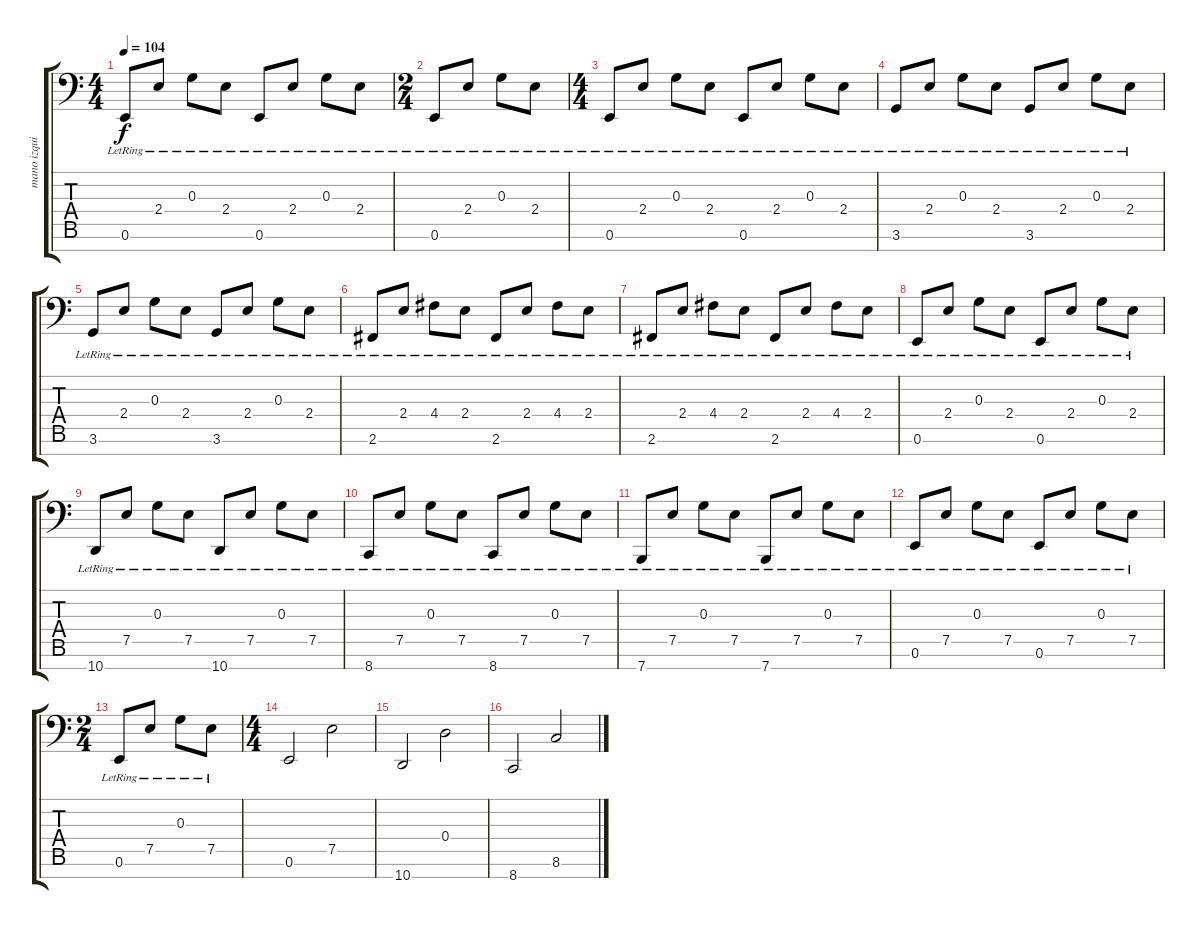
\track ("mano izquierda" "mano izqui") {instrument acousticgrandpiano}
\staff {score tabs}
\tuning (E4 B3 G3 D3 A2 E2 E1) {hide}
\ts (4 4)
\tempo 104
\clef f4
\ks c
0.6{lr}.8{dy f} 2.4{lr}.8 0.3{lr}.8 2.4{lr}.8 0.6{lr}.8 2.4{lr}.8 0.3{lr}.8 2.4{lr}.8 |
\ts (2 4)
0.6{lr}.8 2.4{lr}.8 0.3{lr}.8 2.4{lr}.8 |
\ts (4 4)
0.6{lr}.8 2.4{lr}.8 0.3{lr}.8 2.4{lr}.8 0.6{lr}.8 2.4{lr}.8 0.3{lr}.8 2.4{lr}.8 |
3.6{lr}.8 2.4{lr}.8 0.3{lr}.8 2.4{lr}.8 3.6{lr}.8 2.4{lr}.8 0.3{lr}.8 2.4{lr}.8 |
3.6{lr}.8 2.4{lr}.8 0.3{lr}.8 2.4{lr}.8 3.6{lr}.8 2.4{lr}.8 0.3{lr}.8 2.4{lr}.8 |
2.6{lr}.8 2.4{lr}.8 4.4{lr}.8 2.4{lr}.8 2.6{lr}.8 2.4{lr}.8 4.4{lr}.8 2.4{lr}.8 |
2.6{lr}.8 2.4{lr}.8 4.4{lr}.8 2.4{lr}.8 2.6{lr}.8 2.4{lr}.8 4.4{lr}.8 2.4{lr}.8 |
0.6{lr}.8 2.4{lr}.8 0.3{lr}.8 2.4{lr}.8 0.6{lr}.8 2.4{lr}.8 0.3{lr}.8 2.4{lr}.8 |
10.7{lr}.8 7.5{lr}.8 0.3{lr}.8 7.5{lr}.8 10.7{lr}.8 7.5{lr}.8 0.3{lr}.8 7.5{lr}.8 |
8.7{lr}.8 7.5{lr}.8 0.3{lr}.8 7.5{lr}.8 8.7{lr}.8 7.5{lr}.8 0.3{lr}.8 7.5{lr}.8 |
7.7{lr}.8 7.5{lr}.8 0.3{lr}.8 7.5{lr}.8 7.7{lr}.8 7.5{lr}.8 0.3{lr}.8 7.5{lr}.8 |
0.6{lr}.8 7.5{lr}.8 0.3{lr}.8 7.5{lr}.8 0.6{lr}.8 7.5{lr}.8 0.3{lr}.8 7.5{lr}.8 |
\ts (2 4)
0.6{lr}.8 7.5{lr}.8 0.3{lr}.8 7.5{lr}.8 |
\ts (4 4)
0.6.2 7.5.2 |
10.7.2 0.4.2 |
8.7.2 8.6.2
